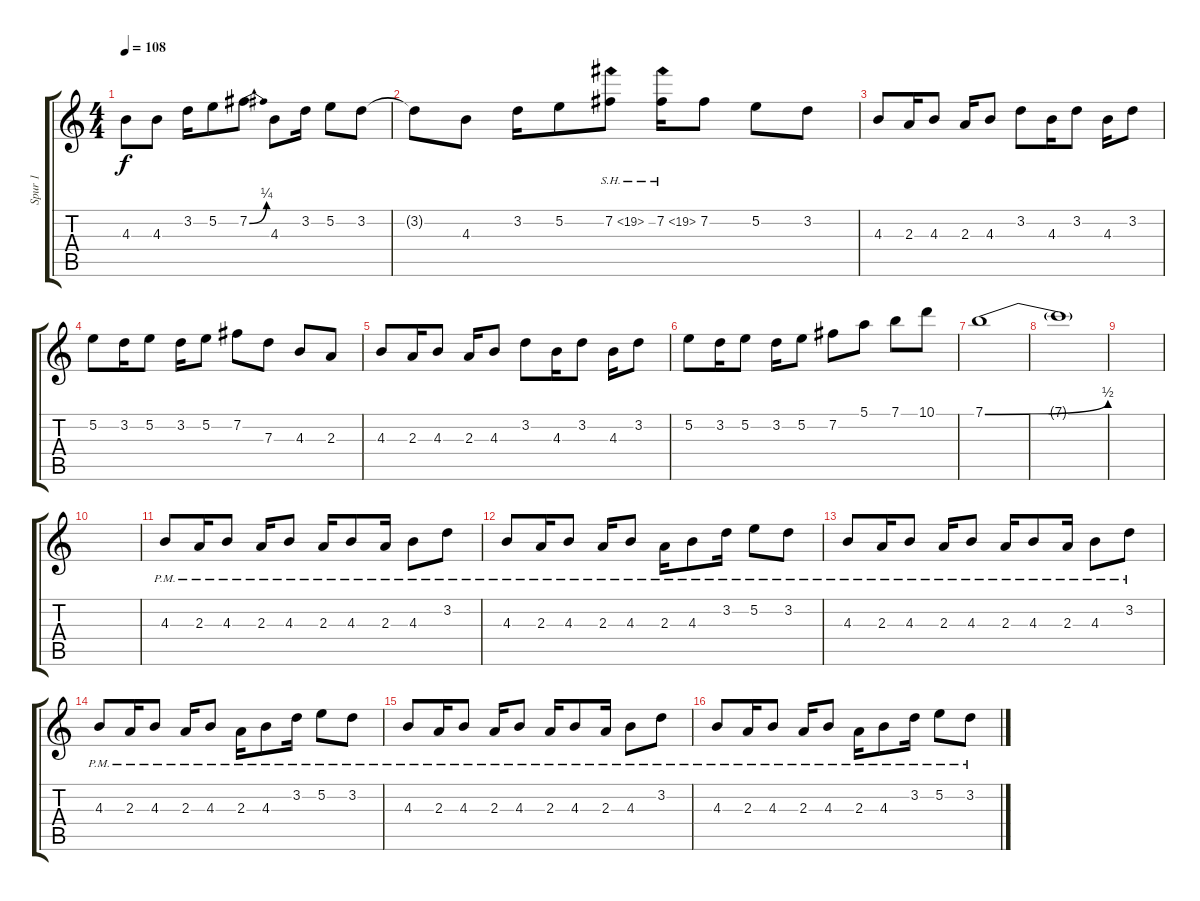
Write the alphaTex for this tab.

\track ("Spur 1" "Spur 1") {instrument overdrivenguitar}
\staff {score tabs}
\tuning (E4 B3 G3 D3 A2 E2) {hide}
\ts (4 4)
\tempo 108
\clef g2
\ks c
4.3.8{dy f volume 14} 4.3.8 3.2.16 5.2.8 7.2{be (bend 0 0 60 1)}.8 4.3.8 3.2.16 5.2.8 3.2.8 |
3.2{t}.8 4.3.8 3.2.16 5.2.8 7.2{sh 12}.8 7.2{sh 12}.16 7.2.8 5.2.8 3.2.8 |
4.3.8 2.3.16 4.3.8 2.3.16 4.3.8 3.2.8 4.3.16 3.2.8 4.3.16 3.2.8 |
5.2.8 3.2.16 5.2.8 3.2.16 5.2.8 7.2.8 7.3.8 4.3.8 2.3.8 |
4.3.8 2.3.16 4.3.8 2.3.16 4.3.8 3.2.8 4.3.16 3.2.8 4.3.16 3.2.8 |
5.2.8 3.2.16 5.2.8 3.2.16 5.2.8 7.2.8 5.1.8 7.1.8 10.1.8 |
7.1{be (bend 0 0 60 2)}.1{volume 0} |
7.1{t}.1 |
|
|
4.3{pm}.8{volume 4} 2.3{pm}.16 4.3{pm}.8 2.3{pm}.16 4.3{pm}.8 2.3{pm}.16 4.3{pm}.8 2.3{pm}.16 4.3{pm}.8 3.2{pm}.8 |
4.3{pm}.8 2.3{pm}.16 4.3{pm}.8 2.3{pm}.16 4.3{pm}.8 2.3{pm}.16 4.3{pm}.8 3.2{pm}.16 5.2{pm}.8 3.2{pm}.8 |
4.3{pm}.8 2.3{pm}.16 4.3{pm}.8 2.3{pm}.16 4.3{pm}.8 2.3{pm}.16 4.3{pm}.8 2.3{pm}.16 4.3{pm}.8 3.2{pm}.8 |
4.3{pm}.8 2.3{pm}.16 4.3{pm}.8 2.3{pm}.16 4.3{pm}.8 2.3{pm}.16 4.3{pm}.8 3.2{pm}.16 5.2{pm}.8 3.2{pm}.8 |
4.3{pm}.8 2.3{pm}.16 4.3{pm}.8 2.3{pm}.16 4.3{pm}.8 2.3{pm}.16 4.3{pm}.8 2.3{pm}.16 4.3{pm}.8 3.2{pm}.8 |
4.3{pm}.8 2.3{pm}.16 4.3{pm}.8 2.3{pm}.16 4.3{pm}.8 2.3{pm}.16 4.3{pm}.8 3.2{pm}.16 5.2{pm}.8 3.2{pm}.8
